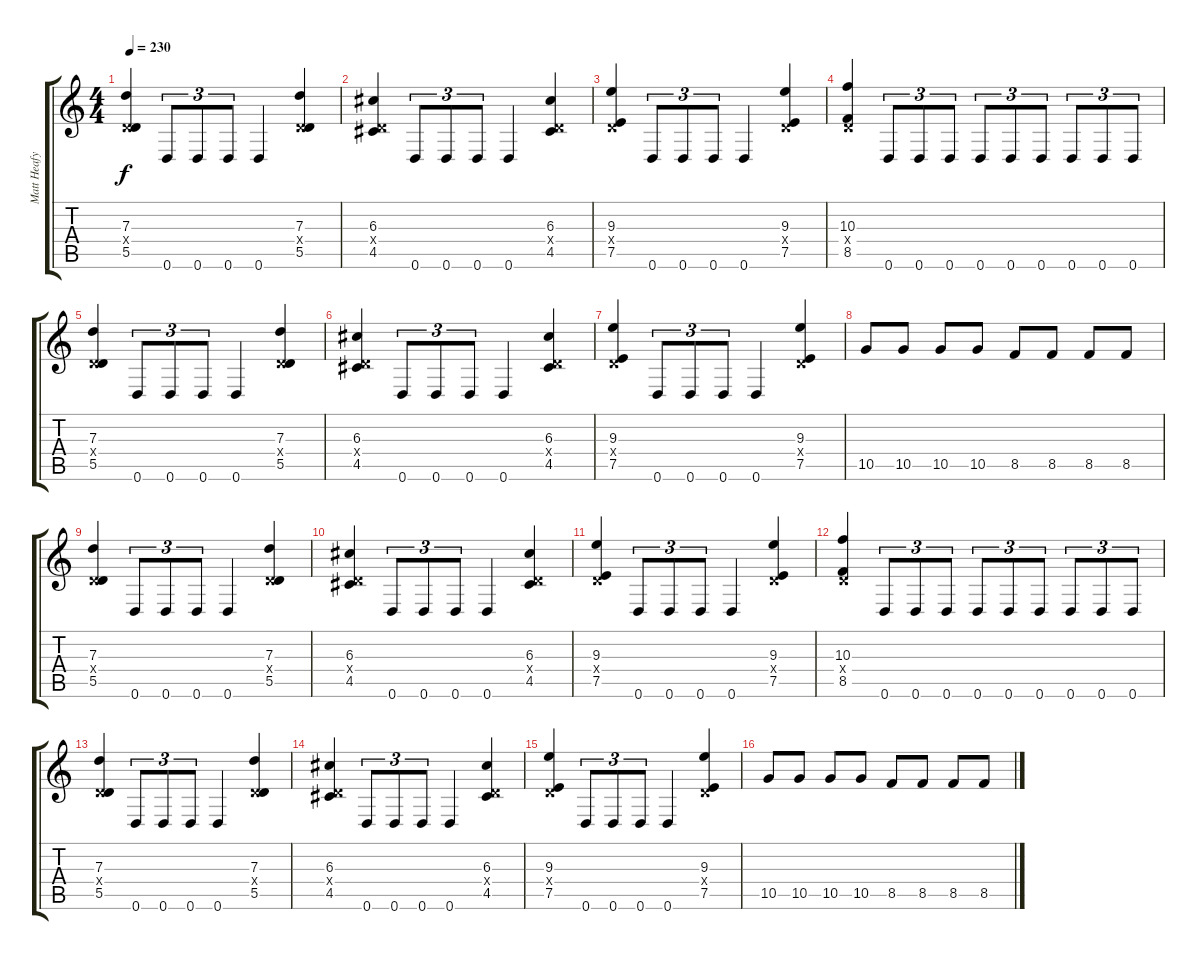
\track ("Matt Heafy" "Matt Heafy") {instrument distortionguitar}
\staff {score tabs}
\tuning (E4 B3 G3 D3 A2 D2) {hide}
\ts (4 4)
\tempo 230
\clef g2
\ks c
(7.3 0.4{x} 5.5).4{dy f} 0.6.8{tu (3 2)} 0.6.8{tu (3 2)} 0.6.8{tu (3 2)} 0.6.4 (7.3 0.4{x} 5.5).4 |
(6.3 0.4{x} 4.5).4 0.6.8{tu (3 2)} 0.6.8{tu (3 2)} 0.6.8{tu (3 2)} 0.6.4 (6.3 0.4{x} 4.5).4 |
(9.3 0.4{x} 7.5).4 0.6.8{tu (3 2)} 0.6.8{tu (3 2)} 0.6.8{tu (3 2)} 0.6.4 (9.3 0.4{x} 7.5).4 |
(10.3 0.4{x} 8.5).4 0.6.8{tu (3 2)} 0.6.8{tu (3 2)} 0.6.8{tu (3 2)} 0.6.8{tu (3 2)} 0.6.8{tu (3 2)} 0.6.8{tu (3 2)} 0.6.8{tu (3 2)} 0.6.8{tu (3 2)} 0.6.8{tu (3 2)} |
(7.3 0.4{x} 5.5).4 0.6.8{tu (3 2)} 0.6.8{tu (3 2)} 0.6.8{tu (3 2)} 0.6.4 (7.3 0.4{x} 5.5).4 |
(6.3 0.4{x} 4.5).4 0.6.8{tu (3 2)} 0.6.8{tu (3 2)} 0.6.8{tu (3 2)} 0.6.4 (6.3 0.4{x} 4.5).4 |
(9.3 0.4{x} 7.5).4 0.6.8{tu (3 2)} 0.6.8{tu (3 2)} 0.6.8{tu (3 2)} 0.6.4 (9.3 0.4{x} 7.5).4 |
10.5.8 10.5.8 10.5.8 10.5.8 8.5.8 8.5.8 8.5.8 8.5.8 |
(7.3 0.4{x} 5.5).4 0.6.8{tu (3 2)} 0.6.8{tu (3 2)} 0.6.8{tu (3 2)} 0.6.4 (7.3 0.4{x} 5.5).4 |
(6.3 0.4{x} 4.5).4 0.6.8{tu (3 2)} 0.6.8{tu (3 2)} 0.6.8{tu (3 2)} 0.6.4 (6.3 0.4{x} 4.5).4 |
(9.3 0.4{x} 7.5).4 0.6.8{tu (3 2)} 0.6.8{tu (3 2)} 0.6.8{tu (3 2)} 0.6.4 (9.3 0.4{x} 7.5).4 |
(10.3 0.4{x} 8.5).4 0.6.8{tu (3 2)} 0.6.8{tu (3 2)} 0.6.8{tu (3 2)} 0.6.8{tu (3 2)} 0.6.8{tu (3 2)} 0.6.8{tu (3 2)} 0.6.8{tu (3 2)} 0.6.8{tu (3 2)} 0.6.8{tu (3 2)} |
(7.3 0.4{x} 5.5).4 0.6.8{tu (3 2)} 0.6.8{tu (3 2)} 0.6.8{tu (3 2)} 0.6.4 (7.3 0.4{x} 5.5).4 |
(6.3 0.4{x} 4.5).4 0.6.8{tu (3 2)} 0.6.8{tu (3 2)} 0.6.8{tu (3 2)} 0.6.4 (6.3 0.4{x} 4.5).4 |
(9.3 0.4{x} 7.5).4 0.6.8{tu (3 2)} 0.6.8{tu (3 2)} 0.6.8{tu (3 2)} 0.6.4 (9.3 0.4{x} 7.5).4 |
10.5.8 10.5.8 10.5.8 10.5.8 8.5.8 8.5.8 8.5.8 8.5.8
